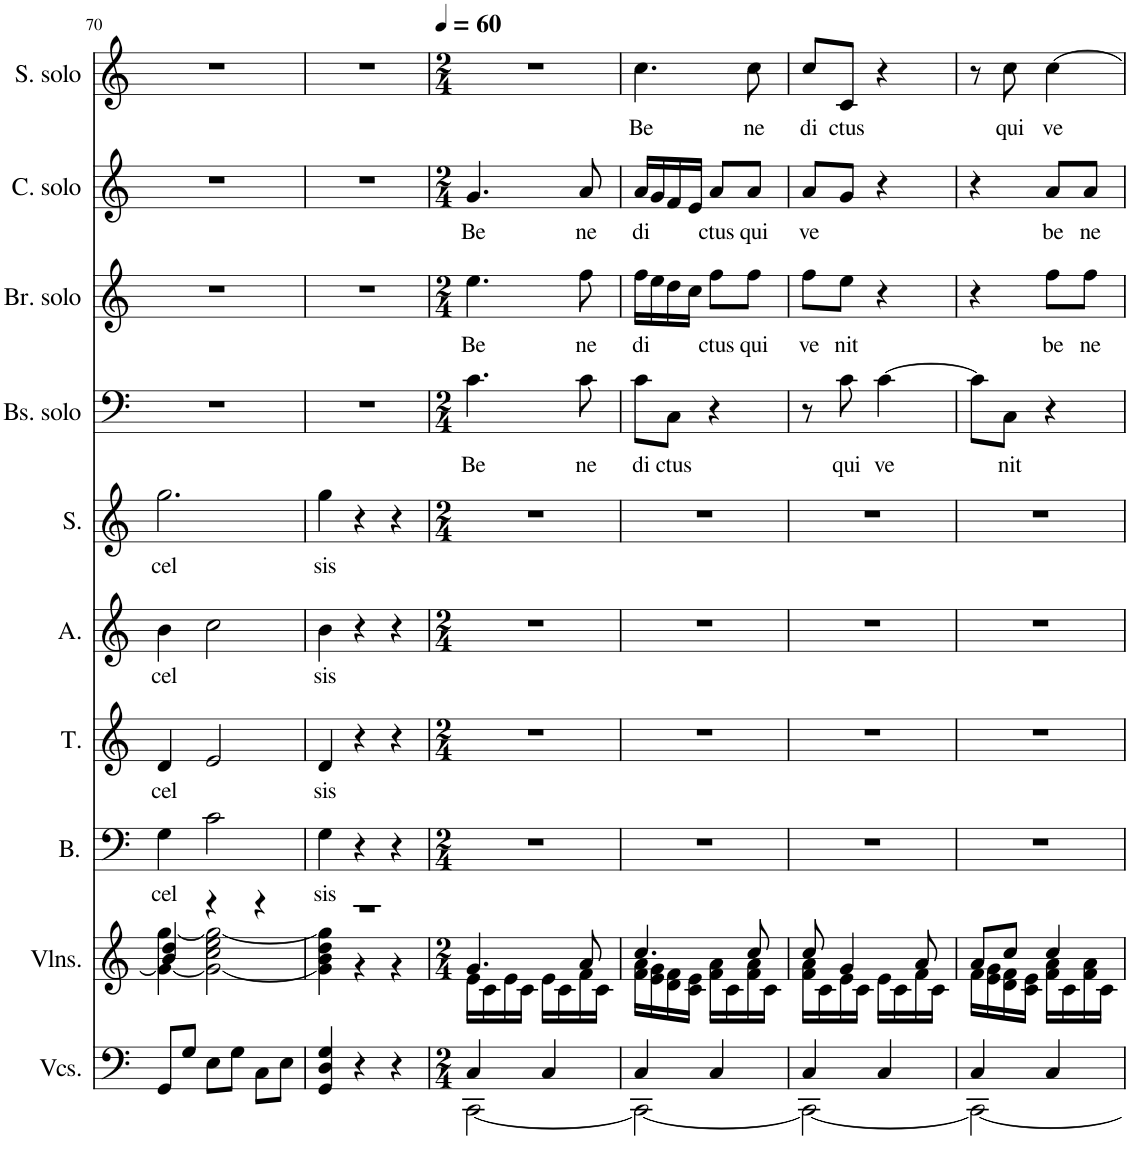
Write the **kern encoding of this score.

**kern	**kern	**kern	**text	**kern	**text	**kern	**text	**kern	**text	**kern	**text	**kern	**text	**kern	**text	**kern	**text
*part10	*part9	*part8	*part8	*part7	*part7	*part6	*part6	*part5	*part5	*part4	*part4	*part3	*part3	*part2	*part2	*part1	*part1
*staff10	*staff9	*staff8	*staff8	*staff7	*staff7	*staff6	*staff6	*staff5	*staff5	*staff4	*staff4	*staff3	*staff3	*staff2	*staff2	*staff1	*staff1
*I"Violoncelles, Accompaniment: Left	*I"Violons, Accompaniment: Right	*I"Bass	*	*I"Ténor	*	*I"Alto	*	*I"Soprano	*	*I"Bass solo	*	*I"Baryton solo	*	*I"Contralto solo	*	*I"Soprano solo	*
*I'Vcs.	*I'Vlns.	*I'B.	*	*I'T.	*	*I'A.	*	*I'S.	*	*I'Bs. solo	*	*I'Br. solo	*	*I'C. solo	*	*I'S. solo	*
!!LO:PB:g=z
*clefF4	*clefG2	*clefF4	*	*clefG2	*	*clefG2	*	*clefG2	*	*clefF4	*	*clefG2	*	*clefG2	*	*clefG2	*
*	*	*	*	*	*	*	*	*	*	*	*	*Trd7c12	*	*	*	*	*
*k[]	*k[]	*k[]	*	*k[]	*	*k[]	*	*k[]	*	*k[]	*	*k[]	*	*k[]	*	*k[]	*
*M3/4	*M3/4	*M3/4	*	*M3/4	*	*M3/4	*	*M3/4	*	*M3/4	*	*M3/4	*	*M3/4	*	*M3/4	*
=70	=70	=70	=70	=70	=70	=70	=70	=70	=70	=70	=70	=70	=70	=70	=70	=70	=70
*	*^	*	*	*	*	*	*	*	*	*	*	*	*	*	*	*	*
!	!	!	!	!LO:LY:b	!	!LO:LY:b	!	!LO:LY:b	!	!LO:LY:b	!	!	!	!	!	!	!	!
8GG/L	4b/ 4dd/	4g\_ [4gg\	4G\	cel	4d/	cel	4b\	cel	2.gg\	cel	2.r	.	2.r	.	2.r	.	2.r	.
8G/J	.	.	.	.	.	.	.	.	.	.	.	.	.	.	.	.	.	.
8E\L	4r	2g\_ 2cc\ 2ee\ 2gg\_	2c\	.	2e/	.	2cc\	.	.	.	.	.	.	.	.	.	.	.
8G\J	.	.	.	.	.	.	.	.	.	.	.	.	.	.	.	.	.	.
8C\L	4r	.	.	.	.	.	.	.	.	.	.	.	.	.	.	.	.	.
8E\J	.	.	.	.	.	.	.	.	.	.	.	.	.	.	.	.	.	.
=71	=71	=71	=71	=71	=71	=71	=71	=71	=71	=71	=71	=71	=71	=71	=71	=71	=71	=71
!	!	!	!	!LO:LY:b	!	!LO:LY:b	!	!LO:LY:b	!	!LO:LY:b	!	!	!	!	!	!	!	!
4GG/ 4D/ 4G/	2.r	4g\] 4b\ 4dd\ 4gg\]	4G\	sis	4d/	sis	4b\	sis	4gg\	sis	2.r	.	2.r	.	2.r	.	2.r	.
4r	.	4r	4r	.	4r	.	4r	.	4r	.	.	.	.	.	.	.	.	.
4r	.	4r	4r	.	4r	.	4r	.	4r	.	.	.	.	.	.	.	.	.
=72	=72	=72	=72	=72	=72	=72	=72	=72	=72	=72	=72	=72	=72	=72	=72	=72	=72	=72
*M2/4	*M2/4	*	*M2/4	*	*M2/4	*	*M2/4	*	*M2/4	*	*M2/4	*	*M2/4	*	*M2/4	*	*M2/4	*
*	*	*	*	*	*	*	*	*	*	*	*	*	*	*	*	*	*MM60	*
*^	*	*	*	*	*	*	*	*	*	*	*	*	*	*	*	*	*	*
!	!	!	!	!	!	!	!	!	!	!	!	!	!LO:LY:b	!	!LO:LY:b	!	!LO:LY:b	!	!
4C/	[2CC\	4.g/	16e\LL	2r	.	2r	.	2r	.	2r	.	4.c\	Be	4.ee\	Be	4.g/	Be	2r	.
.	.	.	16c\	.	.	.	.	.	.	.	.	.	.	.	.	.	.	.	.
.	.	.	16e\	.	.	.	.	.	.	.	.	.	.	.	.	.	.	.	.
.	.	.	16c\JJ	.	.	.	.	.	.	.	.	.	.	.	.	.	.	.	.
4C/	.	.	16e\LL	.	.	.	.	.	.	.	.	.	.	.	.	.	.	.	.
.	.	.	16c\	.	.	.	.	.	.	.	.	.	.	.	.	.	.	.	.
!	!	!	!	!	!	!	!	!	!	!	!	!	!LO:LY:b	!	!LO:LY:b	!	!LO:LY:b	!	!
.	.	8a/	16f\	.	.	.	.	.	.	.	.	8c\	ne	8ff\	ne	8a/	ne	.	.
.	.	.	16c\JJ	.	.	.	.	.	.	.	.	.	.	.	.	.	.	.	.
=73	=73	=73	=73	=73	=73	=73	=73	=73	=73	=73	=73	=73	=73	=73	=73	=73	=73	=73	=73
!	!	!	!	!	!	!	!	!	!	!	!	!	!LO:LY:b	!	!LO:LY:b	!	!LO:LY:b	!	!LO:LY:b
4C/	2CC\_	4.cc/	16f\ 16a\LL	2r	.	2r	.	2r	.	2r	.	8c\L	di	16ff\LL	di	16a/LL	di	4.cc\	Be
.	.	.	16e\ 16g\	.	.	.	.	.	.	.	.	.	.	16ee\	.	16g/	.	.	.
!	!	!	!	!	!	!	!	!	!	!	!	!	!LO:LY:b	!	!	!	!	!	!
.	.	.	16d\ 16f\	.	.	.	.	.	.	.	.	8C\J	ctus	16dd\	.	16f/	.	.	.
.	.	.	16c\ 16e\JJ	.	.	.	.	.	.	.	.	.	.	16cc\JJ	.	16e/JJ	.	.	.
!	!	!	!	!	!	!	!	!	!	!	!	!	!	!	!LO:LY:b	!	!LO:LY:b	!	!
4C/	.	.	16f\ 16a\LL	.	.	.	.	.	.	.	.	4r	.	8ff\L	ctus	8a/L	ctus	.	.
.	.	.	16c\	.	.	.	.	.	.	.	.	.	.	.	.	.	.	.	.
!	!	!	!	!	!	!	!	!	!	!	!	!	!	!	!LO:LY:b	!	!LO:LY:b	!	!LO:LY:b
.	.	8cc/	16f\ 16a\	.	.	.	.	.	.	.	.	.	.	8ff\J	qui	8a/J	qui	8cc\	ne
.	.	.	16c\JJ	.	.	.	.	.	.	.	.	.	.	.	.	.	.	.	.
=74	=74	=74	=74	=74	=74	=74	=74	=74	=74	=74	=74	=74	=74	=74	=74	=74	=74	=74	=74
!	!	!	!	!	!	!	!	!	!	!	!	!	!	!	!LO:LY:b	!	!LO:LY:b	!	!LO:LY:b
4C/	2CC\_	8cc/	16f\ 16a\LL	2r	.	2r	.	2r	.	2r	.	8r	.	8ff\L	ve	8a/L	ve	8cc/L	di
.	.	.	16c\	.	.	.	.	.	.	.	.	.	.	.	.	.	.	.	.
!	!	!	!	!	!	!	!	!	!	!	!	!	!LO:LY:b	!	!LO:LY:b	!	!	!	!LO:LY:b
.	.	4g/	16e\	.	.	.	.	.	.	.	.	8c\	qui	8ee\J	nit	8g/J	.	8c/J	ctus
.	.	.	16c\JJ	.	.	.	.	.	.	.	.	.	.	.	.	.	.	.	.
!	!	!	!	!	!	!	!	!	!	!	!	!	!LO:LY:b	!	!	!	!	!	!
4C/	.	.	16e\LL	.	.	.	.	.	.	.	.	[4c\	ve	4r	.	4r	.	4r	.
.	.	.	16c\	.	.	.	.	.	.	.	.	.	.	.	.	.	.	.	.
.	.	8a/	16f\	.	.	.	.	.	.	.	.	.	.	.	.	.	.	.	.
.	.	.	16c\JJ	.	.	.	.	.	.	.	.	.	.	.	.	.	.	.	.
=75	=75	=75	=75	=75	=75	=75	=75	=75	=75	=75	=75	=75	=75	=75	=75	=75	=75	=75	=75
4C/	2CC\_	8a/L	16f\LL	2r	.	2r	.	2r	.	2r	.	8c\L]	.	4r	.	4r	.	8r	.
.	.	.	16e\ 16g\	.	.	.	.	.	.	.	.	.	.	.	.	.	.	.	.
!	!	!	!	!	!	!	!	!	!	!	!	!	!LO:LY:b	!	!	!	!	!	!LO:LY:b
.	.	8cc/J	16d\ 16f\	.	.	.	.	.	.	.	.	8C\J	nit	.	.	.	.	8cc\	qui
.	.	.	16c\ 16e\JJ	.	.	.	.	.	.	.	.	.	.	.	.	.	.	.	.
!	!	!	!	!	!	!	!	!	!	!	!	!	!	!	!LO:LY:b	!	!LO:LY:b	!	!LO:LY:b
4C/	.	4cc/	16f\ 16a\LL	.	.	.	.	.	.	.	.	4r	.	8ff\L	be	8a/L	be	[4cc\	ve
.	.	.	16c\	.	.	.	.	.	.	.	.	.	.	.	.	.	.	.	.
!	!	!	!	!	!	!	!	!	!	!	!	!	!	!	!LO:LY:b	!	!LO:LY:b	!	!
.	.	.	16f\ 16a\	.	.	.	.	.	.	.	.	.	.	8ff\J	ne	8a/J	ne	.	.
.	.	.	16c\JJ	.	.	.	.	.	.	.	.	.	.	.	.	.	.	.	.
*v	*v	*	*	*	*	*	*	*	*	*	*	*	*	*	*	*	*	*	*
*	*v	*v	*	*	*	*	*	*	*	*	*	*	*	*	*	*	*	*
=	=	=	=	=	=	=	=	=	=	=	=	=	=	=	=	=	=
*-	*-	*-	*-	*-	*-	*-	*-	*-	*-	*-	*-	*-	*-	*-	*-	*-	*-
